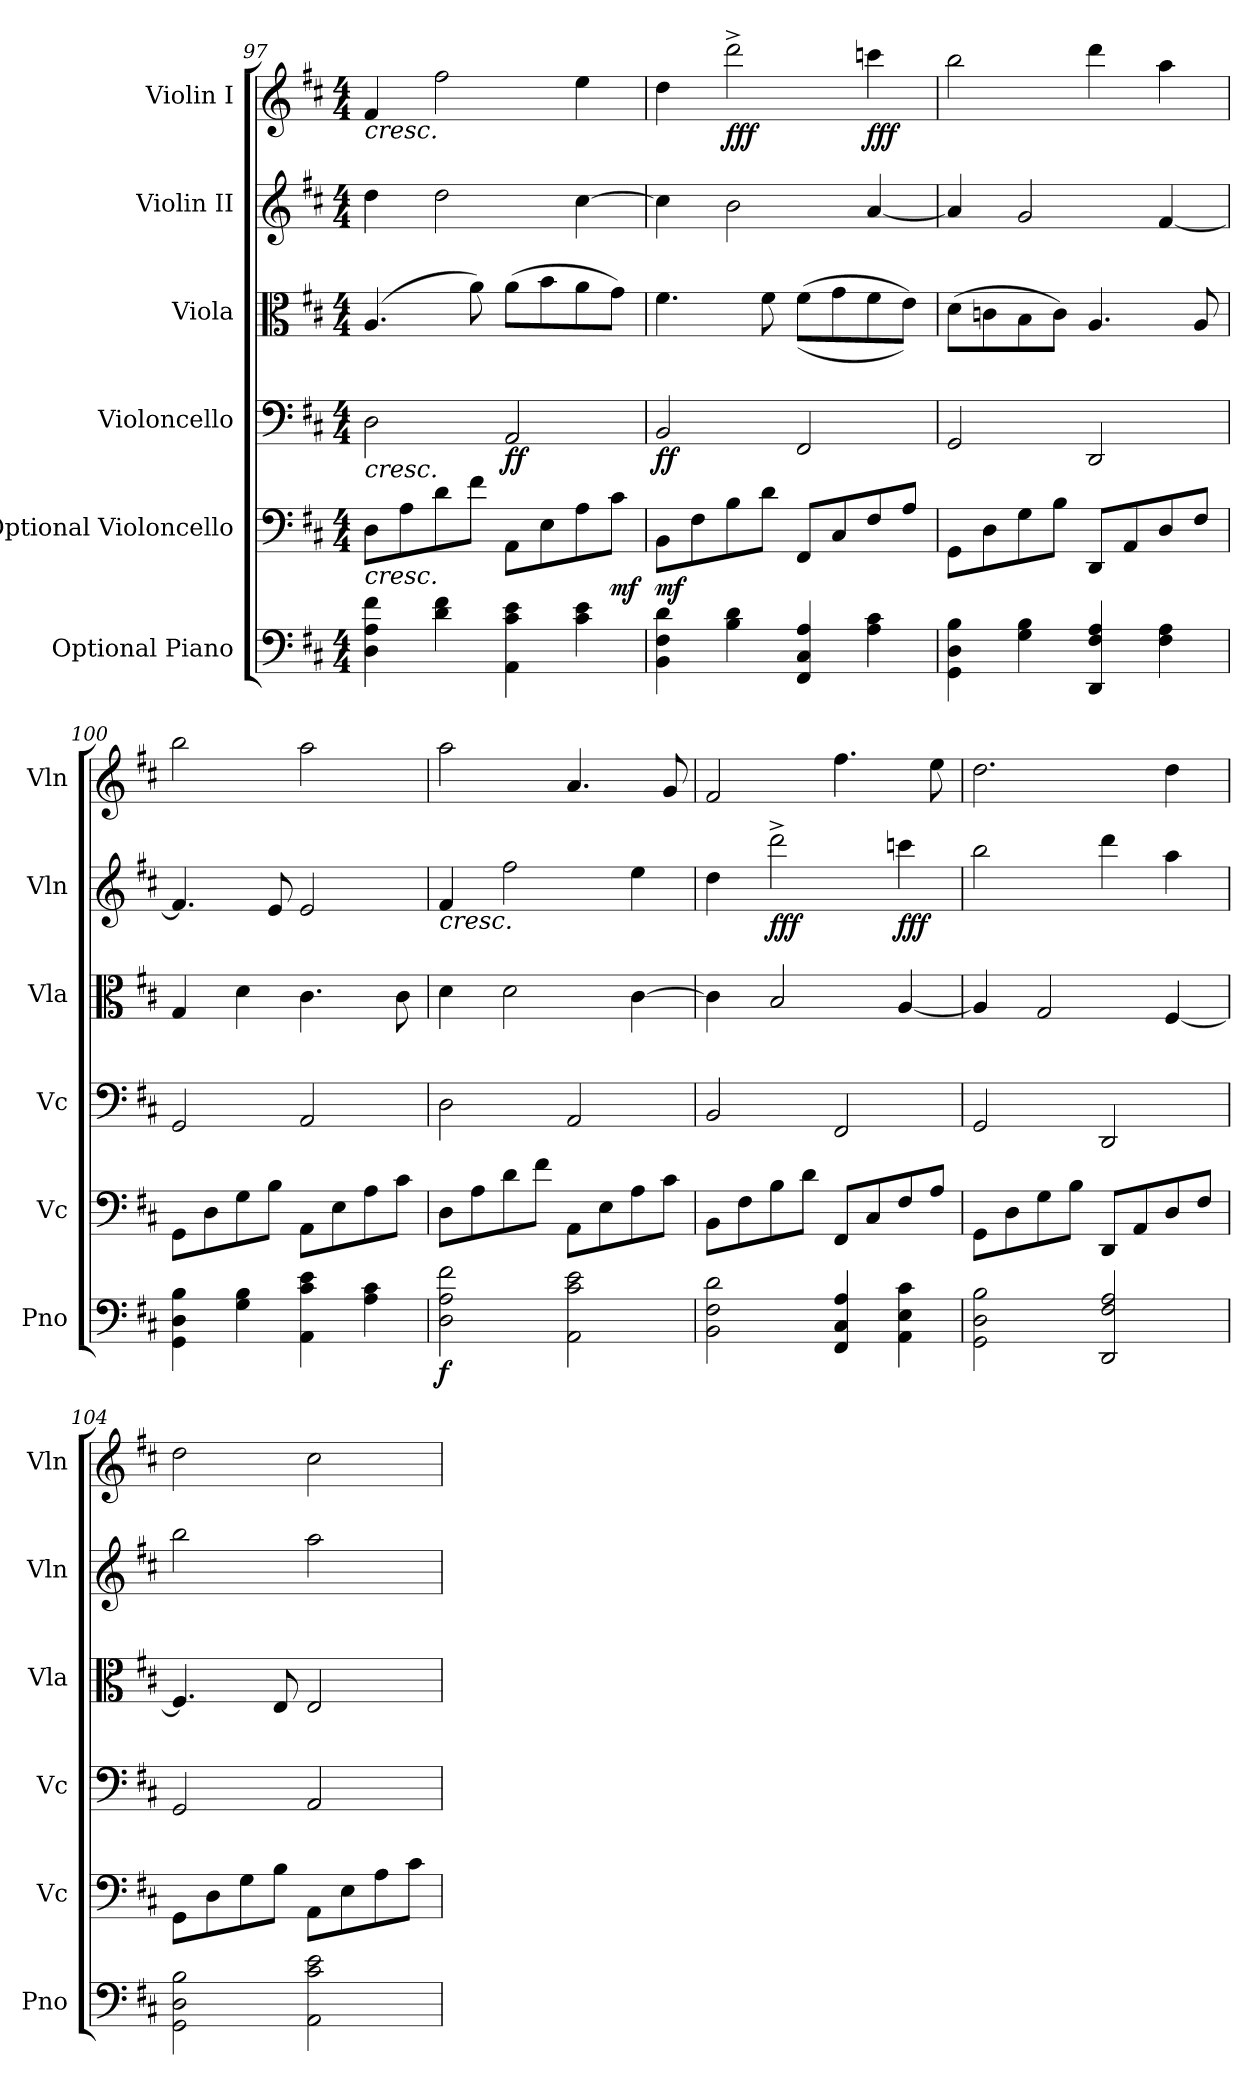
**kern	**dynam	**kern	**dynam	**kern	**dynam	**kern	**kern	**dynam	**kern	**dynam
*part6	*part6	*part5	*part5	*part4	*part4	*part3	*part2	*part2	*part1	*part1
*staff6	*staff6	*staff5	*staff5	*staff4	*staff4	*staff3	*staff2	*staff2	*staff1	*staff1
*I"Optional Piano	*	*I"Optional Violoncello	*	*I"Violoncello	*	*I"Viola	*I"Violin II	*	*I"Violin I	*
*I'Pno	*	*I'Vc	*	*I'Vc	*	*I'Vla	*I'Vln	*	*I'Vln	*
!!LO:LB:g=z
*clefF4	*	*clefF4	*	*clefF4	*	*clefC3	*clefG2	*	*clefG2	*
*k[f#c#]	*	*k[f#c#]	*	*k[f#c#]	*	*k[f#c#]	*k[f#c#]	*	*k[f#c#]	*
*M4/4	*	*M4/4	*	*M4/4	*	*M4/4	*M4/4	*	*M4/4	*
=97	=97	=97	=97	=97	=97	=97	=97	=97	=97	=97
!	!	!	!LO:HP:b	!	!LO:HP:b	!	!	!	!	!LO:HP:b
4D\ 4A\ 4f#\	.	8D\L	<	2D\	<	(4.A/	4dd\	.	4f#/	<
.	.	8A\	.	.	.	.	.	.	.	.
4d\ 4f#\	.	8d\	.	.	.	.	2dd\	.	2ff#\	.
.	.	8f#\J	.	.	.	8a\)	.	.	.	.
!	!	!	!	!	!LO:DY:b	!	!	!	!	!
4AA\ 4c#\ 4e\	.	8AA\L	.	2AA/	ff	(8a\L	.	.	.	.
.	.	8E\	.	.	.	8b\	.	.	.	.
4c#\ 4e\	.	8A\	.	.	.	8a\	[4cc#\	.	4ee\	.
!	!	!	!LO:DY:b	!	!	!	!	!	!	!
.	.	8c#\J	mf	.	.	8g\J)	.	.	.	.
.	.	.	[	.	[	.	.	.	.	.
=98	=98	=98	=98	=98	=98	=98	=98	=98	=98	=98
!	!	!	!LO:DY:b	!	!LO:DY:b	!	!	!	!	!
4BB\ 4F#\ 4d\	.	8BB\L	mf	2BB/	ff	4.f#\	4cc#\]	.	4dd\	.
.	.	8F#\	.	.	.	.	.	.	.	.
!	!	!	!	!	!	!	!	!	!	!LO:DY:b
4B\ 4d\	.	8B\	.	.	.	.	2b\	.	2ddd^\	fff
.	.	8d\J	.	.	.	8f#\	.	.	.	.
4FF#/ 4C#/ 4A/	.	8FF#/L	.	2FF#/	.	((8f#\L	.	.	.	.
.	.	8C#/	.	.	.	8g\	.	.	.	.
!	!	!	!	!	!	!	!	!	!	!LO:DY:n=1:b
4A\ 4c#\	.	8F#/	.	.	.	8f#\	[4a/	.	4cccn\	[ fff
.	.	8A/J	.	.	.	8e\J))	.	.	.	.
=99	=99	=99	=99	=99	=99	=99	=99	=99	=99	=99
4GG\ 4D\ 4B\	.	8GG\L	.	2GG/	.	(8d\L	4a/]	.	2bb\	.
.	.	8D\	.	.	.	8cn\	.	.	.	.
4G\ 4B\	.	8G\	.	.	.	8B\	2g/	.	.	.
.	.	8B\J	.	.	.	8c\J)	.	.	.	.
4DD/ 4F#/ 4A/	.	8DD/L	.	2DD/	.	4.A/	.	.	4ddd\	.
.	.	8AA/	.	.	.	.	.	.	.	.
4F#\ 4A\	.	8D/	.	.	.	.	[4f#/	.	4aa\	.
.	.	8F#/J	.	.	.	8A/	.	.	.	.
=100	=100	=100	=100	=100	=100	=100	=100	=100	=100	=100
4GG\ 4D\ 4B\	.	8GG\L	.	2GG/	.	4G/	4.f#/]	.	2bb\	.
.	.	8D\	.	.	.	.	.	.	.	.
4G\ 4B\	.	8G\	.	.	.	4d\	.	.	.	.
.	.	8B\J	.	.	.	.	8e/	.	.	.
4AA\ 4c#\ 4e\	.	8AA\L	.	2AA/	.	4.c#\	2e/	.	2aa\	.
.	.	8E\	.	.	.	.	.	.	.	.
4A\ 4c#\	.	8A\	.	.	.	.	.	.	.	.
.	.	8c#\J	.	.	.	8c#\	.	.	.	.
=101	=101	=101	=101	=101	=101	=101	=101	=101	=101	=101
!	!LO:DY:b	!	!	!	!	!	!	!LO:HP:b	!	!
2D\ 2A\ 2f#\	f	8D\L	.	2D\	.	4d\	4f#/	<	2aa\	.
.	.	8A\	.	.	.	.	.	.	.	.
.	.	8d\	.	.	.	2d\	2ff#\	.	.	.
.	.	8f#\J	.	.	.	.	.	.	.	.
2AA\ 2c#\ 2e\	.	8AA\L	.	2AA/	.	.	.	.	4.a/	.
.	.	8E\	.	.	.	.	.	.	.	.
.	.	8A\	.	.	.	[4c#\	4ee\	.	.	.
.	.	8c#\J	.	.	.	.	.	.	8g/	.
!!LO:PB:g=z
=102	=102	=102	=102	=102	=102	=102	=102	=102	=102	=102
2BB\ 2F#\ 2d\	.	8BB\L	.	2BB/	.	4c#\]	4dd\	.	2f#/	.
.	.	8F#\	.	.	.	.	.	.	.	.
!	!	!	!	!	!	!	!	!LO:DY:b	!	!
.	.	8B\	.	.	.	2B/	2ddd^\	fff	.	.
.	.	8d\J	.	.	.	.	.	.	.	.
4FF#/ 4C#/ 4A/	.	8FF#/L	.	2FF#/	.	.	.	.	4.ff#\	.
.	.	8C#/	.	.	.	.	.	.	.	.
!	!	!	!	!	!	!	!	!LO:DY:n=1:b	!	!
4AA\ 4E\ 4c#\	.	8F#/	.	.	.	[4A/	4cccn\	[ fff	.	.
.	.	8A/J	.	.	.	.	.	.	8ee\	.
=103	=103	=103	=103	=103	=103	=103	=103	=103	=103	=103
2GG\ 2D\ 2B\	.	8GG\L	.	2GG/	.	4A/]	2bb\	.	2.dd\	.
.	.	8D\	.	.	.	.	.	.	.	.
.	.	8G\	.	.	.	2G/	.	.	.	.
.	.	8B\J	.	.	.	.	.	.	.	.
2DD/ 2F#/ 2A/	.	8DD/L	.	2DD/	.	.	4ddd\	.	.	.
.	.	8AA/	.	.	.	.	.	.	.	.
.	.	8D/	.	.	.	[4F#/	4aa\	.	4dd\	.
.	.	8F#/J	.	.	.	.	.	.	.	.
=104	=104	=104	=104	=104	=104	=104	=104	=104	=104	=104
2GG\ 2D\ 2B\	.	8GG\L	.	2GG/	.	4.F#/]	2bb\	.	2dd\	.
.	.	8D\	.	.	.	.	.	.	.	.
.	.	8G\	.	.	.	.	.	.	.	.
.	.	8B\J	.	.	.	8E/	.	.	.	.
2AA\ 2c#\ 2e\	.	8AA\L	.	2AA/	.	2E/	2aa\	.	2cc#\	.
.	.	8E\	.	.	.	.	.	.	.	.
.	.	8A\	.	.	.	.	.	.	.	.
.	.	8c#\J	.	.	.	.	.	.	.	.
=	=	=	=	=	=	=	=	=	=	=
*-	*-	*-	*-	*-	*-	*-	*-	*-	*-	*-
